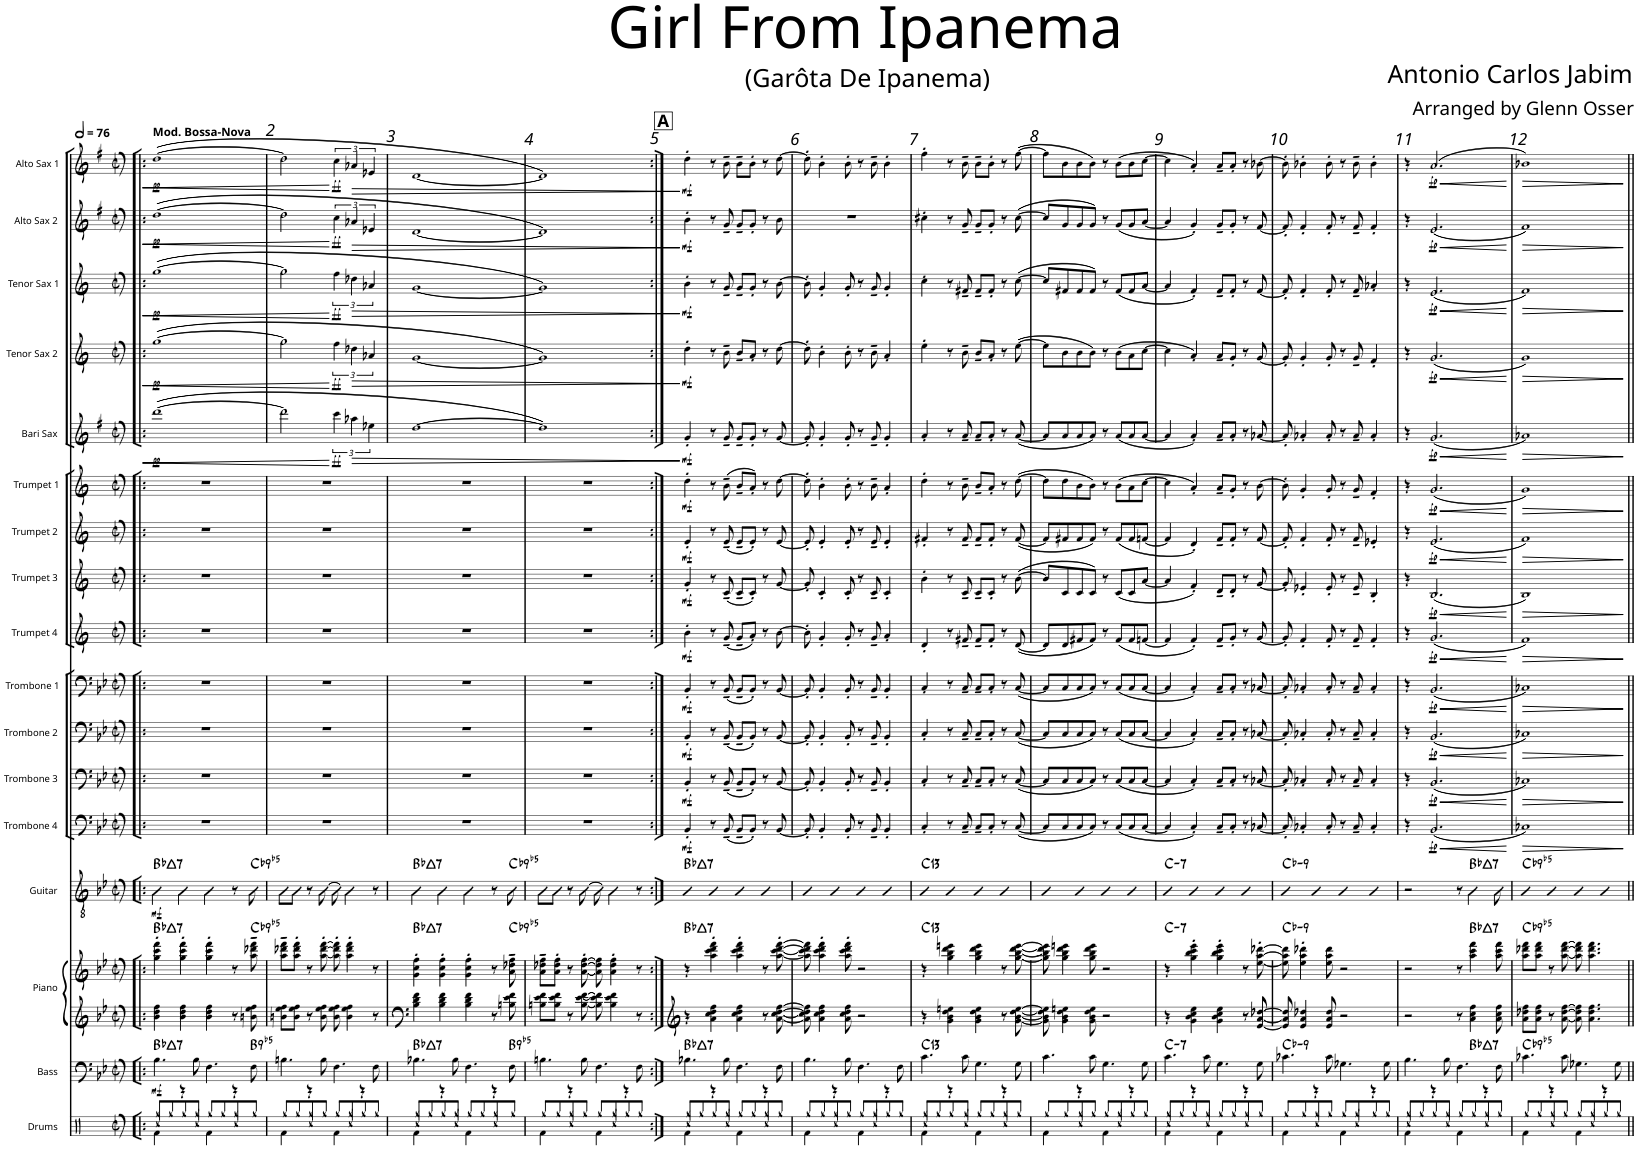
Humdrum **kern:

**kern	**kern	**dynam	**harte	**kern	**kern	**harte	**kern	**dynam	**harte	**kern	**dynam	**kern	**dynam	**kern	**dynam	**kern	**dynam	**kern	**dynam	**kern	**dynam	**kern	**dynam	**kern	**dynam	**kern	**dynam	**kern	**dynam	**kern	**dynam	**kern	**dynam	**kern	**dynam
*part18	*part17	*part17	*part17	*part16	*part15	*part15	*part14	*part14	*part14	*part13	*part13	*part12	*part12	*part11	*part11	*part10	*part10	*part9	*part9	*part8	*part8	*part7	*part7	*part6	*part6	*part5	*part5	*part4	*part4	*part3	*part3	*part2	*part2	*part1	*part1
*staff18	*staff17	*staff17	*	*staff16	*staff15	*	*staff14	*staff14	*	*staff13	*staff13	*staff12	*staff12	*staff11	*staff11	*staff10	*staff10	*staff9	*staff9	*staff8	*staff8	*staff7	*staff7	*staff6	*staff6	*staff5	*staff5	*staff4	*staff4	*staff3	*staff3	*staff2	*staff2	*staff1	*staff1
*I"Drums	*I"Bass	*	*	*I"Piano	*I"Piano	*	*I"Guitar	*	*	*I"Trombone 4	*	*I"Trombone 3	*	*I"Trombone 2	*	*I"Trombone 1	*	*I"Trumpet 4	*	*I"Trumpet 3	*	*I"Trumpet 2	*	*I"Trumpet 1	*	*I"Bari Sax	*	*I"Tenor Sax 2	*	*I"Tenor Sax 1	*	*I"Alto Sax 2	*	*I"Alto Sax 1	*
*I'Drums	*I'Bass	*	*	*I'Pno	*I'Pno.	*	*I'Gtr.	*	*	*I'Tbn. 4	*	*I'Tbn. 3	*	*I'Tbn. 2	*	*I'Tbn. 1	*	*I'Tpt. 4	*	*I'Tpt. 3	*	*I'Tpt. 2	*	*I'Tpt. 1	*	*I'Bari	*	*I'Tenor 2	*	*I'Tenor 1	*	*I'Alto 2	*	*I'Alto 1	*
*clefX	*clefF4	*	*	*clefG2	*clefG2	*	*clefGv2	*	*	*clefF4	*	*clefF4	*	*clefF4	*	*clefF4	*	*clefG2	*	*clefG2	*	*clefG2	*	*clefG2	*	*clefG2	*	*clefG2	*	*clefG2	*	*clefG2	*	*clefG2	*
*	*Trd7c12	*	*	*	*	*	*	*	*	*	*	*	*	*	*	*	*	*Trd1c2	*	*Trd1c2	*	*Trd1c2	*	*Trd1c2	*	*Trd12c21	*	*Trd8c14	*	*Trd8c14	*	*Trd5c9	*	*Trd5c9	*
*k[]	*k[b-e-]	*	*	*k[b-e-]	*k[b-e-]	*	*k[b-e-]	*	*	*k[b-e-]	*	*k[b-e-]	*	*k[b-e-]	*	*k[b-e-]	*	*k[]	*	*k[]	*	*k[]	*	*k[]	*	*k[f#]	*	*k[]	*	*k[]	*	*k[f#]	*	*k[f#]	*
*M2/2	*M2/2	*	*	*M2/2	*M2/2	*	*M2/2	*	*	*M2/2	*	*M2/2	*	*M2/2	*	*M2/2	*	*M2/2	*	*M2/2	*	*M2/2	*	*M2/2	*	*M2/2	*	*M2/2	*	*M2/2	*	*M2/2	*	*M2/2	*
*met(c|)	*met(c|)	*	*	*met(c|)	*met(c|)	*	*met(c|)	*	*	*met(c|)	*	*met(c|)	*	*met(c|)	*	*met(c|)	*	*met(c|)	*	*met(c|)	*	*met(c|)	*	*met(c|)	*	*met(c|)	*	*met(c|)	*	*met(c|)	*	*met(c|)	*	*met(c|)	*
*MM152	*MM152	*	*	*MM152	*MM152	*	*MM152	*	*	*MM152	*	*MM152	*	*MM152	*	*MM152	*	*MM152	*	*MM152	*	*MM152	*	*MM152	*	*MM152	*	*MM152	*	*MM152	*	*MM152	*	*MM152	*
=1!|:	=1!|:	=1!|:	=1!|:	=1!|:	=1!|:	=1!|:	=1!|:	=1!|:	=1!|:	=1!|:	=1!|:	=1!|:	=1!|:	=1!|:	=1!|:	=1!|:	=1!|:	=1!|:	=1!|:	=1!|:	=1!|:	=1!|:	=1!|:	=1!|:	=1!|:	=1!|:	=1!|:	=1!|:	=1!|:	=1!|:	=1!|:	=1!|:	=1!|:	=1!|:	=1!|:
*^	*	*	*	*	*	*	*	*	*	*	*	*	*	*	*	*	*	*	*	*	*	*	*	*	*	*	*	*	*	*	*	*	*	*	*
*	*^	*	*	*	*	*	*	*	*	*	*	*	*	*	*	*	*	*	*	*	*	*	*	*	*	*	*	*	*	*	*	*	*	*	*	*
!	!	!	!	!	!	!	!	!	!	!	!	!	!	!	!	!	!	!	!	!	!	!	!	!	!	!	!	!	!	!	!	!	!	!	!	!LO:TX:a:B:t=Mod. Bossa-Nova	!
!	!	!	!	!LO:DY:b	!	!	!	!	!	!LO:DY:b	!	!	!	!	!	!	!	!	!	!	!	!	!	!	!	!	!	!	!LO:HP:b	!	!LO:HP:b	!	!LO:HP:b	!	!LO:HP:b	!	!LO:HP:b
!	!	!	!	!	!LO:H:kt=7	!	!	!LO:H:kt=7	!	!	!LO:H:kt=7	!	!	!	!	!	!	!	!	!	!	!	!	!	!	!	!	!	!LO:DY:n=1:b	!	!LO:DY:n=1:b	!	!LO:DY:n=1:b	!	!LO:DY:n=1:b	!	!LO:DY:n=1:b
4Rcc/	4Rf\	8Rgg/L	4.B-\	mf	Bb:maj7	4b-\ 4dd\ 4ff\	4gg\' 4ccc\' 4fff\'	Bb:maj7	4B-\	mf	Bb:maj7	1r	.	1r	.	1r	.	1r	.	1r	.	1r	.	1r	.	1r	.	([1ddd	< pp	([1gg	< pp	([1gg	< pp	([1dd	< pp	([1dd	< pp
.	.	8Rgg/	.	.	.	.	.	.	.	.	.	.	.	.	.	.	.	.	.	.	.	.	.	.	.	.	.	.	.	.	.	.	.	.	.	.	.
8ryy	4r	8Rgg/	.	.	.	4b-\ 4dd\ 4ff\	4gg\' 4ccc\' 4fff\'	.	4B-\	.	.	.	.	.	.	.	.	.	.	.	.	.	.	.	.	.	.	.	.	.	.	.	.	.	.	.	.
8Rcc/	.	8Rgg/J	8B-\	.	.	.	.	.	.	.	.	.	.	.	.	.	.	.	.	.	.	.	.	.	.	.	.	.	.	.	.	.	.	.	.	.	.
4ryy	4Rf\	8Rgg/L	4.F\	.	.	4b-\ 4dd\ 4ff\	4gg\' 4ccc\' 4fff\'	.	4B-\	.	.	.	.	.	.	.	.	.	.	.	.	.	.	.	.	.	.	.	.	.	.	.	.	.	.	.	.
.	.	8Rgg/	.	.	.	.	.	.	.	.	.	.	.	.	.	.	.	.	.	.	.	.	.	.	.	.	.	.	.	.	.	.	.	.	.	.	.
4Rcc/	4r	8Rgg/	.	.	.	8r	8r	.	8r	.	.	.	.	.	.	.	.	.	.	.	.	.	.	.	.	.	.	.	.	.	.	.	.	.	.	.	.
!	!	!	!	!	!LO:H:kt=9	!	!	!LO:H:kt=9	!	!	!LO:H:kt=9	!	!	!	!	!	!	!	!	!	!	!	!	!	!	!	!	!	!	!	!	!	!	!	!	!	!
.	.	8Rgg/J	8F\	.	B:(3,b5,b7,9)	8bn\ 8ee-\ 8ff\	8aa\~ 8ddd-X\~ 8fff\~	Cb:(3,b5,b7,9)	8B-\	.	Cb:(3,b5,b7,9)	.	.	.	.	.	.	.	.	.	.	.	.	.	.	.	.	.	.	.	.	.	.	.	.	.	.
=2	=2	=2	=2	=2	=2	=2	=2	=2	=2	=2	=2	=2	=2	=2	=2	=2	=2	=2	=2	=2	=2	=2	=2	=2	=2	=2	=2	=2	=2	=2	=2	=2	=2	=2	=2	=2	=2
4ryy	4Rf\	8Rgg/L	4.Bn\	.	.	8bn\ 8ee-\ 8ff\L	8aa\~ 8ddd-X\~ 8fff\~L	.	8B-\L	.	.	1r	.	1r	.	1r	.	1r	.	1r	.	1r	.	1r	.	1r	.	2ddd\]	.	2gg\]	.	2gg\]	.	2dd\]	.	2dd\]	.
.	.	8Rgg/	.	.	.	8b\ 8ee-\ 8ff\J	8aa\' 8ddd-\' 8fff\'J	.	8B-\J	.	.	.	.	.	.	.	.	.	.	.	.	.	.	.	.	.	.	.	.	.	.	.	.	.	.	.	.
4Rcc/	4r	8Rgg/	.	.	.	8r	8r	.	8r	.	.	.	.	.	.	.	.	.	.	.	.	.	.	.	.	.	.	.	.	.	.	.	.	.	.	.	.
.	.	8Rgg/J	8B\	.	.	8b\ 8ee-\ 8ff\	[8aa\' [8ddd-\' [8fff\'	.	[8B-\	.	.	.	.	.	.	.	.	.	.	.	.	.	.	.	.	.	.	.	.	.	.	.	.	.	.	.	.
!	!	!	!	!	!	!	!	!	!	!	!	!	!	!	!	!	!	!	!	!	!	!	!	!	!	!	!	!	!LO:DY:n=1:b	!	!LO:DY:n=1:b	!	!LO:DY:n=1:b	!	!LO:DY:n=1:b	!	!LO:DY:n=1:b
8ryy	4Rf\	8Rgg/L	4.F\	.	.	8b\ 8ee-\ 8ff\	8aa\]' 8ddd-\]' 8fff\]'	.	8B-\]	.	.	.	.	.	.	.	.	.	.	.	.	.	.	.	.	.	.	6ccc\	[ ff	6ff\	[ ff	6ff\	[ ff	6cc\	[ ff	6cc\	[ ff
8Rcc/	.	8Rgg/	.	.	.	4b\ 4ee-\ 4ff\	4aa\' 4ddd-\' 4fff\'	.	4B-\	.	.	.	.	.	.	.	.	.	.	.	.	.	.	.	.	.	.	.	.	.	.	.	.	.	.	.	.
!	!	!	!	!	!	!	!	!	!	!	!	!	!	!	!	!	!	!	!	!	!	!	!	!	!	!	!	!	!LO:HP:b	!	!LO:HP:b	!	!LO:HP:b	!	!LO:HP:b	!	!LO:HP:b
.	.	.	.	.	.	.	.	.	.	.	.	.	.	.	.	.	.	.	.	.	.	.	.	.	.	.	.	6aa-X\	>	6dd-X\	>	6dd-X\	>	6a-X/	>	6a-X/	>
4ryy	4r	8Rgg/	.	.	.	.	.	.	.	.	.	.	.	.	.	.	.	.	.	.	.	.	.	.	.	.	.	.	.	.	.	.	.	.	.	.	.
.	.	.	.	.	.	.	.	.	.	.	.	.	.	.	.	.	.	.	.	.	.	.	.	.	.	.	.	6ee-X\	.	6a-X/	.	6a-X/	.	6e-X/	.	6e-X/	.
.	.	8Rgg/J	8F\	.	.	8r	8r	.	8r	.	.	.	.	.	.	.	.	.	.	.	.	.	.	.	.	.	.	.	.	.	.	.	.	.	.	.	.
=3	=3	=3	=3	=3	=3	=3	=3	=3	=3	=3	=3	=3	=3	=3	=3	=3	=3	=3	=3	=3	=3	=3	=3	=3	=3	=3	=3	=3	=3	=3	=3	=3	=3	=3	=3	=3	=3
!	!	!	!	!	!LO:H:kt=7	!	!	!LO:H:kt=7	!	!	!LO:H:kt=7	!	!	!	!	!	!	!	!	!	!	!	!	!	!	!	!	!	!	!	!	!	!	!	!	!	!
4Rcc/	4Rf\	8Rgg/L	4.B-X\	.	Bb:maj7	4B-\ 4d\ 4f\	4g\' 4cc\' 4ff\'	Bb:maj7	4B-\	.	Bb:maj7	1r	.	1r	.	1r	.	1r	.	1r	.	1r	.	1r	.	1r	.	[1dd	.	[1g	.	[1g	.	[1d	.	[1d	.
.	.	8Rgg/	.	.	.	.	.	.	.	.	.	.	.	.	.	.	.	.	.	.	.	.	.	.	.	.	.	.	.	.	.	.	.	.	.	.	.
8ryy	4r	8Rgg/	.	.	.	4B-\ 4d\ 4f\	4g\' 4cc\' 4ff\'	.	4B-\	.	.	.	.	.	.	.	.	.	.	.	.	.	.	.	.	.	.	.	.	.	.	.	.	.	.	.	.
8Rcc/	.	8Rgg/J	8B-\	.	.	.	.	.	.	.	.	.	.	.	.	.	.	.	.	.	.	.	.	.	.	.	.	.	.	.	.	.	.	.	.	.	.
4ryy	4Rf\	8Rgg/L	4.F\	.	.	4B-\ 4d\ 4f\	4g\' 4cc\' 4ff\'	.	4B-\	.	.	.	.	.	.	.	.	.	.	.	.	.	.	.	.	.	.	.	.	.	.	.	.	.	.	.	.
.	.	8Rgg/	.	.	.	.	.	.	.	.	.	.	.	.	.	.	.	.	.	.	.	.	.	.	.	.	.	.	.	.	.	.	.	.	.	.	.
4Rcc/	4r	8Rgg/	.	.	.	8r	8r	.	8r	.	.	.	.	.	.	.	.	.	.	.	.	.	.	.	.	.	.	.	.	.	.	.	.	.	.	.	.
!	!	!	!	!	!LO:H:kt=9	!	!	!LO:H:kt=9	!	!	!LO:H:kt=9	!	!	!	!	!	!	!	!	!	!	!	!	!	!	!	!	!	!	!	!	!	!	!	!	!	!
.	.	8Rgg/J	8F\	.	B:(3,b5,b7,9)	8Bn\ 8e-\ 8f\	8a\~ 8dd-X\~ 8ff\~	Cb:(3,b5,b7,9)	8B-\	.	Cb:(3,b5,b7,9)	.	.	.	.	.	.	.	.	.	.	.	.	.	.	.	.	.	.	.	.	.	.	.	.	.	.
=4	=4	=4	=4	=4	=4	=4	=4	=4	=4	=4	=4	=4	=4	=4	=4	=4	=4	=4	=4	=4	=4	=4	=4	=4	=4	=4	=4	=4	=4	=4	=4	=4	=4	=4	=4	=4	=4
4ryy	4Rf\	8Rgg/L	4.Bn\	.	.	8Bn\ 8e-\ 8f\L	8a\~ 8dd-X\~ 8ff\~L	.	8B-\L	.	.	1r	.	1r	.	1r	.	1r	.	1r	.	1r	.	1r	.	1r	.	1dd])	.	1g])	.	1g])	.	1d])	.	1d])	.
.	.	8Rgg/	.	.	.	8B\ 8e-\ 8f\J	8a\' 8dd-\' 8ff\'J	.	8B-\J	.	.	.	.	.	.	.	.	.	.	.	.	.	.	.	.	.	.	.	.	.	.	.	.	.	.	.	.
4Rcc/	4r	8Rgg/	.	.	.	8r	8r	.	8r	.	.	.	.	.	.	.	.	.	.	.	.	.	.	.	.	.	.	.	.	.	.	.	.	.	.	.	.
.	.	8Rgg/J	8B\	.	.	[8B\ [8e-\ [8f\	[8a\' [8dd-\' [8ff\'	.	[8B-\	.	.	.	.	.	.	.	.	.	.	.	.	.	.	.	.	.	.	.	.	.	.	.	.	.	.	.	.
8ryy	4Rf\	8Rgg/L	4.F\	.	.	8B\] 8e-\] 8f\]	8a\] 8dd-\] 8ff\]	.	8B-\]	.	.	.	.	.	.	.	.	.	.	.	.	.	.	.	.	.	.	.	.	.	.	.	.	.	.	.	.
8Rcc/	.	8Rgg/	.	.	.	4B\ 4e-\ 4f\	4a\' 4dd-\' 4ff\'	.	4B-\	.	.	.	.	.	.	.	.	.	.	.	.	.	.	.	.	.	.	.	.	.	.	.	.	.	.	.	.
4ryy	4r	8Rgg/	.	.	.	.	.	.	.	.	.	.	.	.	.	.	.	.	.	.	.	.	.	.	.	.	.	.	.	.	.	.	.	.	.	.	.
.	.	8Rgg/J	8F\	.	.	8r	8r	.	8r	.	.	.	.	.	.	.	.	.	.	.	.	.	.	.	.	.	.	.	.	.	.	.	.	.	.	.	.
*v	*v	*v	*	*	*	*	*	*	*	*	*	*	*	*	*	*	*	*	*	*	*	*	*	*	*	*	*	*	*	*	*	*	*	*	*	*	*
.	.	.	.	.	.	.	.	.	.	.	.	.	.	.	.	.	.	.	.	.	.	.	.	.	.	.	]	.	]	.	]	.	]	.	]
!!LO:REH:place=s1:a:B:rj:fs=18:t=A
=5:|!	=5:|!	=5:|!	=5:|!	=5:|!	=5:|!	=5:|!	=5:|!	=5:|!	=5:|!	=5:|!	=5:|!	=5:|!	=5:|!	=5:|!	=5:|!	=5:|!	=5:|!	=5:|!	=5:|!	=5:|!	=5:|!	=5:|!	=5:|!	=5:|!	=5:|!	=5:|!	=5:|!	=5:|!	=5:|!	=5:|!	=5:|!	=5:|!	=5:|!	=5:|!	=5:|!
*^	*	*	*	*	*	*	*	*	*	*	*	*	*	*	*	*	*	*	*	*	*	*	*	*	*	*	*	*	*	*	*	*	*	*	*
*	*^	*	*	*	*	*	*	*	*	*	*	*	*	*	*	*	*	*	*	*	*	*	*	*	*	*	*	*	*	*	*	*	*	*	*	*
!	!	!	!	!	!LO:H:kt=7	!	!	!LO:H:kt=7	!	!	!LO:H:kt=7	!	!LO:DY:b	!	!LO:DY:b	!	!LO:DY:b	!	!LO:DY:b	!	!LO:DY:b	!	!LO:DY:b	!	!LO:DY:b	!	!LO:DY:b	!	!LO:DY:b	!	!LO:DY:b	!	!LO:DY:b	!	!LO:DY:b	!	!LO:DY:b
4Rcc/	4Rf\	8Rgg/L	4.B-X\	.	Bb:maj7	4r	4r	Bb:maj7	4B-	.	Bb:maj7	4BB-'/	mf	4BB-'/	mf	4BB-'/	mf	4BB-'/	mf	4b'\	mf	4g'/	mf	4e'/	mf	4dd'\	mf	4g'/	mf	4dd'\	mf	4b'\	mf	4b'\	mf	4dd'\	mf
.	.	8Rgg/	.	.	.	.	.	.	.	.	.	.	.	.	.	.	.	.	.	.	.	.	.	.	.	.	.	.	.	.	.	.	.	.	.	.	.
8ryy	4r	8Rgg/	.	.	.	4a\ 4cc\ 4dd\ 4ff\	4aa\' 4ccc\' 4ddd\' 4fff\'	.	4B-	.	.	8r	.	8r	.	8r	.	8r	.	8r	.	8r	.	8r	.	8r	.	8r	.	8r	.	8r	.	8r	.	8r	.
8Rcc/	.	8Rgg/J	8B-\	.	.	.	.	.	.	.	.	(8BB-~/	.	(8BB-~/	.	(8BB-~/	.	(8BB-~/	.	(8g~/	.	(8c~/	.	(8e~/	.	(8b~\	.	8g~/	.	8b~\	.	8g~/	.	8g~/	.	8b~\	.
4ryy	4Rf\	8Rgg/L	4.F\	.	.	4a\ 4cc\ 4dd\ 4ff\	4aa\' 4ccc\' 4ddd\' 4fff\'	.	4B-	.	.	8BB-~/L	.	8BB-~/L	.	8BB-~/L	.	8BB-~/L	.	8g~/L	.	8c~/L	.	8e~/L	.	8b~/L	.	8g~/L	.	8b~/L	.	8g~/L	.	8g~/L	.	8b~\L	.
.	.	8Rgg/	.	.	.	.	.	.	.	.	.	8BB-'/J)	.	8BB-'/J)	.	8BB-'/J)	.	8BB-'/J)	.	8a'/J)	.	8c'/J)	.	8e'/J)	.	8a'/J)	.	8g'/J	.	8a'/J	.	8g'/J	.	8g'/J	.	8b'\J	.
4Rcc/	4r	8Rgg/	.	.	.	8r	8r	.	4B-	.	.	8r	.	8r	.	8r	.	8r	.	8r	.	8r	.	8r	.	8r	.	8r	.	8r	.	8r	.	8r	.	8r	.
.	.	8Rgg/J	8F\	.	.	[8a\ [8cc\ [8dd\ [8ff\	[8aa\' [8ccc\' [8ddd\' [8fff\'	.	.	.	.	[8BB-/	.	[8BB-/	.	[8BB-/	.	[8BB-/	.	[8b\	.	[8g/	.	[8e/	.	[8dd\	.	[8g/	.	[8dd\	.	[8b\	.	8b\	.	[8dd\	.
=6	=6	=6	=6	=6	=6	=6	=6	=6	=6	=6	=6	=6	=6	=6	=6	=6	=6	=6	=6	=6	=6	=6	=6	=6	=6	=6	=6	=6	=6	=6	=6	=6	=6	=6	=6	=6	=6
4ryy	4Rf\	8Rgg/L	4.B-\	.	.	8a\] 8cc\] 8dd\] 8ff\]	8aa\] 8ccc\] 8ddd\] 8fff\]	.	4B-	.	.	8BB-'/]	.	8BB-'/]	.	8BB-'/]	.	8BB-'/]	.	8b'\]	.	8g'/]	.	8e'/]	.	8dd'\]	.	8g'/]	.	8dd'\]	.	8b'\]	.	1r	.	8dd'\]	.
.	.	8Rgg/	.	.	.	4a\ 4cc\ 4dd\ 4ff\	4aa\' 4ccc\' 4ddd\' 4fff\'	.	.	.	.	4BB-'/	.	4BB-'/	.	4BB-'/	.	4BB-'/	.	4g'/	.	4c'/	.	4e'/	.	4b'\	.	4g'/	.	4b'\	.	4g'/	.	.	.	4b'\	.
4Rcc/	4r	8Rgg/	.	.	.	.	.	.	4B-	.	.	.	.	.	.	.	.	.	.	.	.	.	.	.	.	.	.	.	.	.	.	.	.	.	.	.	.
.	.	8Rgg/J	8B-\	.	.	8a\ 8cc\ 8dd\ 8ff\	8aa\' 8ccc\' 8ddd\' 8fff\'	.	.	.	.	8BB-'/	.	8BB-'/	.	8BB-'/	.	8BB-'/	.	8g'/	.	8c'/	.	8e'/	.	8b'\	.	8g'/	.	8b'\	.	8g'/	.	.	.	8b'\	.
8ryy	4Rf\	8Rgg/L	4.F\	.	.	2r	2r	.	4B-	.	.	8r	.	8r	.	8r	.	8r	.	8r	.	8r	.	8r	.	8r	.	8r	.	8r	.	8r	.	.	.	8r	.
8Rcc/	.	8Rgg/	.	.	.	.	.	.	.	.	.	8BB-~/	.	8BB-~/	.	8BB-~/	.	8BB-~/	.	8g~/	.	8c~/	.	8e~/	.	8b~\	.	8g~/	.	8b~\	.	8g~/	.	.	.	8b~\	.
4ryy	4r	8Rgg/	.	.	.	.	.	.	4B-	.	.	4BB-'/	.	4BB-'/	.	4BB-'/	.	4BB-'/	.	4a'/	.	4c'/	.	4e'/	.	4a'/	.	4g'/	.	4a'/	.	4g'/	.	.	.	4b'\	.
.	.	8Rgg/J	8F\	.	.	.	.	.	.	.	.	.	.	.	.	.	.	.	.	.	.	.	.	.	.	.	.	.	.	.	.	.	.	.	.	.	.
=7	=7	=7	=7	=7	=7	=7	=7	=7	=7	=7	=7	=7	=7	=7	=7	=7	=7	=7	=7	=7	=7	=7	=7	=7	=7	=7	=7	=7	=7	=7	=7	=7	=7	=7	=7	=7	=7
!	!	!	!	!	!LO:H:kt=13	!	!	!LO:H:kt=13	!	!	!LO:H:kt=13	!	!	!	!	!	!	!	!	!	!	!	!	!	!	!	!	!	!	!	!	!	!	!	!	!	!
4Rcc/	4Rf\	8Rgg/L	4.c\	.	C:9(11,13)	4r	4r	C:9(11,13)	4B-	.	C:9(11,13)	4C'/	.	4C'/	.	4C'/	.	4C'/	.	4d'/	.	4b'\	.	4f#X'/	.	4dd'\	.	4a'/	.	4ee'\	.	4cc'\	.	4cc#X'\	.	4ff#'\	.
.	.	8Rgg/	.	.	.	.	.	.	.	.	.	.	.	.	.	.	.	.	.	.	.	.	.	.	.	.	.	.	.	.	.	.	.	.	.	.	.
8ryy	4r	8Rgg/	.	.	.	4g\ 4b-\ 4dd\ 4een\	4gg\ 4bb-\ 4ddd\ 4eeen\	.	4B-	.	.	8r	.	8r	.	8r	.	8r	.	8r	.	8r	.	8r	.	8r	.	8r	.	8r	.	8r	.	8r	.	8r	.
8Rcc/	.	8Rgg/J	8c\	.	.	.	.	.	.	.	.	8C~/	.	8C~/	.	8C~/	.	8C~/	.	8f#X~/	.	8c~/	.	8f#~/	.	8b~\	.	8a~/	.	8b~\	.	8f#X~/	.	8g~/	.	8b~\	.
4ryy	4Rf\	8Rgg/L	4.G\	.	.	4g\ 4b-\ 4dd\ 4ee\	4gg\ 4bb-\ 4ddd\ 4eee\	.	4B-	.	.	8C~/L	.	8C~/L	.	8C~/L	.	8C~/L	.	8f#~/L	.	8c~/L	.	8f#~/L	.	8b~/L	.	8a~/L	.	8b~/L	.	8f#~/L	.	8g~/L	.	8b~\L	.
.	.	8Rgg/	.	.	.	.	.	.	.	.	.	8C'/J	.	8C'/J	.	8C'/J	.	8C'/J	.	8f#'/J	.	8c'/J	.	8f#'/J	.	8a'/J	.	8a'/J	.	8a'/J	.	8f#'/J	.	8g'/J	.	8b'\J	.
4Rcc/	4r	8Rgg/	.	.	.	8r	8r	.	4B-	.	.	8r	.	8r	.	8r	.	8r	.	8r	.	8r	.	8r	.	8r	.	8r	.	8r	.	8r	.	8r	.	8r	.
.	.	8Rgg/J	8G\	.	.	[8g\ [8b-\ [8dd\ [8ee\	[8gg\ [8bb-\ [8ddd\ [8eee\	.	.	.	.	([8C/	.	([8C/	.	([8C/	.	([8C/	.	([8d/	.	([8b\	.	([8f#/	.	([8dd\	.	([8a/	.	([8ee\	.	([8cc\	.	([8cc#\	.	([8ff#\	.
=8	=8	=8	=8	=8	=8	=8	=8	=8	=8	=8	=8	=8	=8	=8	=8	=8	=8	=8	=8	=8	=8	=8	=8	=8	=8	=8	=8	=8	=8	=8	=8	=8	=8	=8	=8	=8	=8
4ryy	4Rf\	8Rgg/L	4.c\	.	.	8g\] 8b-\] 8dd\] 8ee\]	8gg\] 8bb-\] 8ddd\] 8eee\]	.	4B-	.	.	8C/L]	.	8C/L]	.	8C/L]	.	8C/L]	.	8d/L]	.	8b/L]	.	8f#/L]	.	8dd\L]	.	8a/L]	.	8ee\L]	.	8cc/L]	.	8cc#/L]	.	8ff#\L]	.
.	.	8Rgg/	.	.	.	4g\ 4b-\ 4dd\ 4een\	4gg\ 4bb-\ 4ddd\ 4eeen\	.	.	.	.	8C/	.	8C/	.	8C/	.	8C/	.	8d/	.	8c/	.	8f#X/	.	8dd\	.	8a/	.	8b\	.	8f#X/	.	8g/	.	8b\	.
4Rcc/	4r	8Rgg/	.	.	.	.	.	.	4B-	.	.	8C/	.	8C/	.	8C/	.	8C/	.	8f#X/	.	8c/	.	8f#/	.	8b\	.	8a/	.	8b\	.	8f#/	.	8g/	.	8b\	.
.	.	8Rgg/J	8c\	.	.	8g\ 8b-\ 8dd\ 8ee\	8gg\ 8bb-\ 8ddd\ 8eee\	.	.	.	.	8C/J)	.	8C/J)	.	8C/J)	.	8C/J)	.	8f#/J)	.	8c/J)	.	8f#/J)	.	8b\J)	.	8a/J)	.	8b\J)	.	8f#/J)	.	8g/J)	.	8b\J)	.
8ryy	4Rf\	8Rgg/L	4.G\	.	.	2r	2r	.	4B-	.	.	8r	.	8r	.	8r	.	8r	.	8r	.	8r	.	8r	.	8r	.	8r	.	8r	.	8r	.	8r	.	8r	.
8Rcc/	.	8Rgg/	.	.	.	.	.	.	.	.	.	(8C/L	.	(8C/L	.	(8C/L	.	(8C/L	.	(8f#/L	.	(8c/L	.	(8f#/L	.	(8b\L	.	(8a/L	.	(8b\L	.	(8f#/L	.	(8g/L	.	(8b\L	.
4ryy	4r	8Rgg/	.	.	.	.	.	.	4B-	.	.	8C/	.	8C/	.	8C/	.	8C/	.	8f#/	.	8c/	.	8f#/	.	8a\	.	8a/	.	8a\	.	8f#/	.	8g/	.	8b\	.
.	.	8Rgg/J	8G\	.	.	.	.	.	.	.	.	[8C/J	.	[8C/J	.	[8C/J	.	[8C/J	.	[8fn/J	.	[8a/J	.	[8fn/J	.	[8cc\J	.	[8a/J	.	[8cc\J	.	[8a/J	.	[8a/J	.	[8cc\J	.
=9	=9	=9	=9	=9	=9	=9	=9	=9	=9	=9	=9	=9	=9	=9	=9	=9	=9	=9	=9	=9	=9	=9	=9	=9	=9	=9	=9	=9	=9	=9	=9	=9	=9	=9	=9	=9	=9
!	!	!	!	!	!LO:H:kt=7	!	!	!LO:H:kt=7	!	!	!LO:H:kt=7	!	!	!	!	!	!	!	!	!	!	!	!	!	!	!	!	!	!	!	!	!	!	!	!	!	!
4Rcc/	4Rf\	8Rgg/L	4.c\	.	C:min7	4r	4r	C:min7	4B-	.	C:min7	4C/]	.	4C/]	.	4C/]	.	4C/]	.	4f/]	.	4a/]	.	4f/]	.	4cc\]	.	4a/]	.	4cc\]	.	4a/]	.	4a/]	.	4cc\]	.
.	.	8Rgg/	.	.	.	.	.	.	.	.	.	.	.	.	.	.	.	.	.	.	.	.	.	.	.	.	.	.	.	.	.	.	.	.	.	.	.
8ryy	4r	8Rgg/	.	.	.	4g\ 4b-\ 4cc\ 4ee-\	4gg\' 4bb-\' 4ccc\' 4eee-\'	.	4B-	.	.	4C'/)	.	4C'/)	.	4C'/)	.	4C'/)	.	4f'/)	.	4f'/)	.	4d'/)	.	4a'/)	.	4a'/)	.	4a'/)	.	4f'/)	.	4g'/)	.	4a'/)	.
8Rcc/	.	8Rgg/J	8c\	.	.	.	.	.	.	.	.	.	.	.	.	.	.	.	.	.	.	.	.	.	.	.	.	.	.	.	.	.	.	.	.	.	.
4ryy	4Rf\	8Rgg/L	4.G\	.	.	4g\ 4b-\ 4cc\ 4ee-\	4gg\' 4bb-\' 4ccc\' 4eee-\'	.	4B-	.	.	8C~/L	.	8C~/L	.	8C~/L	.	8C~/L	.	8f~/L	.	8d~/L	.	8f~/L	.	8a~/L	.	8a~/L	.	8a~/L	.	8f~/L	.	8g~/L	.	8a~/L	.
.	.	8Rgg/	.	.	.	.	.	.	.	.	.	8C'/J	.	8C'/J	.	8C'/J	.	8C'/J	.	8g'/J	.	8d'/J	.	8f'/J	.	8g'/J	.	8a'/J	.	8g'/J	.	8f'/J	.	8g'/J	.	8a'/J	.
4Rcc/	4r	8Rgg/	.	.	.	8r	8r	.	4B-	.	.	8r	.	8r	.	8r	.	8r	.	8r	.	8r	.	8r	.	8r	.	8r	.	8r	.	8r	.	8r	.	8r	.
.	.	8Rgg/J	8G\	.	.	[8e-/ [8a/ [8dd-X/	[8ee-\' [8aa\' [8ddd-X\'	.	.	.	.	[8C-X/	.	[8C-X/	.	[8C-X/	.	[8C-X/	.	[8g/	.	[8g/	.	[8f/	.	[8b\	.	[8a-X/	.	[8g/	.	[8f/	.	[8f#/	.	[8b-X\	.
=10	=10	=10	=10	=10	=10	=10	=10	=10	=10	=10	=10	=10	=10	=10	=10	=10	=10	=10	=10	=10	=10	=10	=10	=10	=10	=10	=10	=10	=10	=10	=10	=10	=10	=10	=10	=10	=10
!	!	!	!	!	!LO:H:kt=9	!	!	!LO:H:kt=9	!	!	!LO:H:kt=9	!	!	!	!	!	!	!	!	!	!	!	!	!	!	!	!	!	!	!	!	!	!	!	!	!	!
4ryy	4Rf\	8Rgg/L	4.c-X\	.	Cb:min9	8e-/] 8a/] 8dd-/]	8ee-\] 8aa\] 8ddd-\]	Cb:min9	4B-	.	Cb:min9	8C-'/]	.	8C-'/]	.	8C-'/]	.	8C-'/]	.	8g'/]	.	8g'/]	.	8f'/]	.	8b'\]	.	8a-'/]	.	8g'/]	.	8f'/]	.	8f#'/]	.	8b-'\]	.
.	.	8Rgg/	.	.	.	4e-/ 4a/ 4dd-X/	4ee-\' 4aa\' 4ddd-X\'	.	.	.	.	4C-X'/	.	4C-X'/	.	4C-X'/	.	4C-X'/	.	4f'/	.	4e-X'/	.	4f'/	.	4g'/	.	4a-X'/	.	4g'/	.	4f'/	.	4f#'/	.	4b-X'\	.
4Rcc/	4r	8Rgg/	.	.	.	.	.	.	4B-	.	.	.	.	.	.	.	.	.	.	.	.	.	.	.	.	.	.	.	.	.	.	.	.	.	.	.	.
.	.	8Rgg/J	8c-\	.	.	8e-/ 8a/ 8dd-/	8ee-\ 8aa\ 8ddd-\	.	.	.	.	8C-'/	.	8C-'/	.	8C-'/	.	8C-'/	.	8f'/	.	8e-'/	.	8f'/	.	8g'/	.	8a-'/	.	8g'/	.	8f'/	.	8f#'/	.	8b-'\	.
8ryy	4Rf\	8Rgg/L	4.G-X\	.	.	2r	2r	.	4B-	.	.	8r	.	8r	.	8r	.	8r	.	8r	.	8r	.	8r	.	8r	.	8r	.	8r	.	8r	.	8r	.	8r	.
8Rcc/	.	8Rgg/	.	.	.	.	.	.	.	.	.	8C-~/	.	8C-~/	.	8C-~/	.	8C-~/	.	8f~/	.	8e-~/	.	8f~/	.	8g~/	.	8a-~/	.	8g~/	.	8f~/	.	8f#~/	.	8b-~\	.
4ryy	4r	8Rgg/	.	.	.	.	.	.	4B-	.	.	4C-'/	.	4C-'/	.	4C-'/	.	4C-'/	.	4f'/	.	4B'/	.	4e-X'/	.	4f'/	.	4a-'/	.	4f'/	.	4a-X'/	.	4f#'/	.	4b-'\	.
.	.	8Rgg/J	8G-\	.	.	.	.	.	.	.	.	.	.	.	.	.	.	.	.	.	.	.	.	.	.	.	.	.	.	.	.	.	.	.	.	.	.
=11	=11	=11	=11	=11	=11	=11	=11	=11	=11	=11	=11	=11	=11	=11	=11	=11	=11	=11	=11	=11	=11	=11	=11	=11	=11	=11	=11	=11	=11	=11	=11	=11	=11	=11	=11	=11	=11
*	*	*	*^	*	*	*	*	*	*	*	*	*	*	*	*	*	*	*	*	*	*	*	*	*	*	*	*	*	*	*	*	*	*	*	*	*	*
4Rcc/	4Rf\	8Rgg/L	4.B-\	2ryy	.	.	2r	2r	.	2r	.	.	4r	.	4r	.	4r	.	4r	.	4r	.	4r	.	4r	.	4r	.	4r	.	4r	.	4r	.	4r	.	4r	.
.	.	8Rgg/	.	.	.	.	.	.	.	.	.	.	.	.	.	.	.	.	.	.	.	.	.	.	.	.	.	.	.	.	.	.	.	.	.	.	.	.
!	!	!	!	!	!	!	!	!	!	!	!	!	!	!LO:HP:b	!	!LO:HP:b	!	!LO:HP:b	!	!LO:HP:b	!	!LO:HP:b	!	!LO:HP:b	!	!LO:HP:b	!	!LO:HP:b	!	!LO:HP:b	!	!LO:HP:b	!	!LO:HP:b	!	!LO:HP:b	!	!LO:HP:b
!	!	!	!	!	!	!	!	!	!	!	!	!	!	!LO:DY:n=1:b	!	!LO:DY:n=1:b	!	!LO:DY:n=1:b	!	!LO:DY:n=1:b	!	!LO:DY:n=1:b	!	!LO:DY:n=1:b	!	!LO:DY:n=1:b	!	!LO:DY:n=1:b	!	!LO:DY:n=1:b	!	!LO:DY:n=1:b	!	!LO:DY:n=1:b	!	!LO:DY:n=1:b	!	!LO:DY:n=1:b
8ryy	4r	8Rgg/	.	.	.	.	.	.	.	.	.	.	(2.BB-/	< fp	(2.BB-/	< fp	(2.BB-/	< fp	(2.BB-/	< fp	(2.g/	< fp	(2.B/	< fp	(2.e/	< fp	(2.g/	< fp	(2.g/	< fp	(2.g/	< fp	(2.e/	< fp	(2.e/	< fp	(2.a/	< fp
8Rcc/	.	8Rgg/J	8B-\	.	.	.	.	.	.	.	.	.	.	.	.	.	.	.	.	.	.	.	.	.	.	.	.	.	.	.	.	.	.	.	.	.	.	.
4ryy	4Rf\	8Rgg/L	4.F\	8ryy	.	.	8r	8r	.	8r	.	.	.	.	.	.	.	.	.	.	.	.	.	.	.	.	.	.	.	.	.	.	.	.	.	.	.	.
!	!	!	!	!	!	!LO:H:kt=7	!	!	!LO:H:kt=7	!	!	!LO:H:kt=7	!	!	!	!	!	!	!	!	!	!	!	!	!	!	!	!	!	!	!	!	!	!	!	!	!	!
.	.	8Rgg/	.	4.ryy	.	Bb:maj7	4a\ 4cc\ 4ff\	4aa\ 4ccc\ 4fff\	Bb:maj7	4B-\	.	Bb:maj7	.	.	.	.	.	.	.	.	.	.	.	.	.	.	.	.	.	.	.	.	.	.	.	.	.	.
4Rcc/	4r	8Rgg/	.	.	.	.	.	.	.	.	.	.	.	.	.	.	.	.	.	.	.	.	.	.	.	.	.	.	.	.	.	.	.	.	.	.	.	.
.	.	8Rgg/J	8F\	.	.	.	8a\ 8cc\ 8ff\	8aa\ 8ccc\ 8fff\	.	8B-\	.	.	.	.	.	.	.	.	.	.	.	.	.	.	.	.	.	.	.	.	.	.	.	.	.	.	.	.
*v	*v	*v	*	*	*	*	*	*	*	*	*	*	*	*	*	*	*	*	*	*	*	*	*	*	*	*	*	*	*	*	*	*	*	*	*	*	*	*
.	.	.	.	.	.	.	.	.	.	.	.	[	.	[	.	[	.	[	.	[	.	[	.	[	.	[	.	[	.	[	.	[	.	[	.	[
=12	=12	=12	=12	=12	=12	=12	=12	=12	=12	=12	=12	=12	=12	=12	=12	=12	=12	=12	=12	=12	=12	=12	=12	=12	=12	=12	=12	=12	=12	=12	=12	=12	=12	=12	=12	=12
*^	*	*	*	*	*	*	*	*	*	*	*	*	*	*	*	*	*	*	*	*	*	*	*	*	*	*	*	*	*	*	*	*	*	*	*	*
*	*^	*	*	*	*	*	*	*	*	*	*	*	*	*	*	*	*	*	*	*	*	*	*	*	*	*	*	*	*	*	*	*	*	*	*	*	*
!	!	!	!	!	!	!LO:H:kt=9	!	!	!LO:H:kt=9	!	!	!LO:H:kt=9	!	!LO:HP:b	!	!LO:HP:b	!	!LO:HP:b	!	!LO:HP:b	!	!LO:HP:b	!	!LO:HP:b	!	!LO:HP:b	!	!LO:HP:b	!	!LO:HP:b	!	!LO:HP:b	!	!LO:HP:b	!	!LO:HP:b	!	!LO:HP:b
*	*	*	*v	*v	*	*	*	*	*	*	*	*	*	*	*	*	*	*	*	*	*	*	*	*	*	*	*	*	*	*	*	*	*	*	*	*	*	*
4ryy	4Rf\	8Rgg/L	4.c-X\	.	Cb:(3,b5,b7,9)	8a\ 8dd-X\ 8ff\L	8aa\ 8ddd-X\ 8fff\L	Cb:(3,b5,b7,9)	4B-	.	Cb:(3,b5,b7,9)	1C-X)	>	1C-X)	>	1C-X)	>	1C-X)	>	1f)	>	1B)	>	1f)	>	1g)	>	1a-X)	>	1g)	>	1f)	>	1f#)	>	1b-X)	>
.	.	8Rgg/	.	.	.	8a\ 8dd-\ 8ff\J	8aa\ 8ddd-\ 8fff\J	.	.	.	.	.	.	.	.	.	.	.	.	.	.	.	.	.	.	.	.	.	.	.	.	.	.	.	.	.	.
4Rcc/	4r	8Rgg/	.	.	.	8r	8r	.	4B-	.	.	.	.	.	.	.	.	.	.	.	.	.	.	.	.	.	.	.	.	.	.	.	.	.	.	.	.
.	.	8Rgg/J	8c-\	.	.	[8a\ [8dd-\ [8ff\	[8aa\ [8ddd-\ [8fff\	.	.	.	.	.	.	.	.	.	.	.	.	.	.	.	.	.	.	.	.	.	.	.	.	.	.	.	.	.	.
8ryy	4Rf\	8Rgg/L	4.G-X\	.	.	8a\] 8dd-\] 8ff\]	8aa\] 8ddd-\] 8fff\]	.	4B-	.	.	.	.	.	.	.	.	.	.	.	.	.	.	.	.	.	.	.	.	.	.	.	.	.	.	.	.
8Rcc/	.	8Rgg/	.	.	.	4.a\ 4.dd-\ 4.ff\	4.aa\ 4.ddd-\ 4.fff\	.	.	.	.	.	.	.	.	.	.	.	.	.	.	.	.	.	.	.	.	.	.	.	.	.	.	.	.	.	.
4ryy	4r	8Rgg/	.	.	.	.	.	.	4B-	.	.	.	.	.	.	.	.	.	.	.	.	.	.	.	.	.	.	.	.	.	.	.	.	.	.	.	.
.	.	8Rgg/J	8G-\	.	.	.	.	.	.	.	.	.	.	.	.	.	.	.	.	.	.	.	.	.	.	.	.	.	.	.	.	.	.	.	.	.	.
*v	*v	*v	*	*	*	*	*	*	*	*	*	*	*	*	*	*	*	*	*	*	*	*	*	*	*	*	*	*	*	*	*	*	*	*	*	*	*
.	.	.	.	.	.	.	.	.	.	.	]	.	]	.	]	.	]	.	]	.	]	.	]	.	]	.	]	.	]	.	]	.	]	.	]
=||	=||	=||	=||	=||	=||	=||	=||	=||	=||	=||	=||	=||	=||	=||	=||	=||	=||	=||	=||	=||	=||	=||	=||	=||	=||	=||	=||	=||	=||	=||	=||	=||	=||	=||	=||
*-	*-	*-	*-	*-	*-	*-	*-	*-	*-	*-	*-	*-	*-	*-	*-	*-	*-	*-	*-	*-	*-	*-	*-	*-	*-	*-	*-	*-	*-	*-	*-	*-	*-	*-	*-
